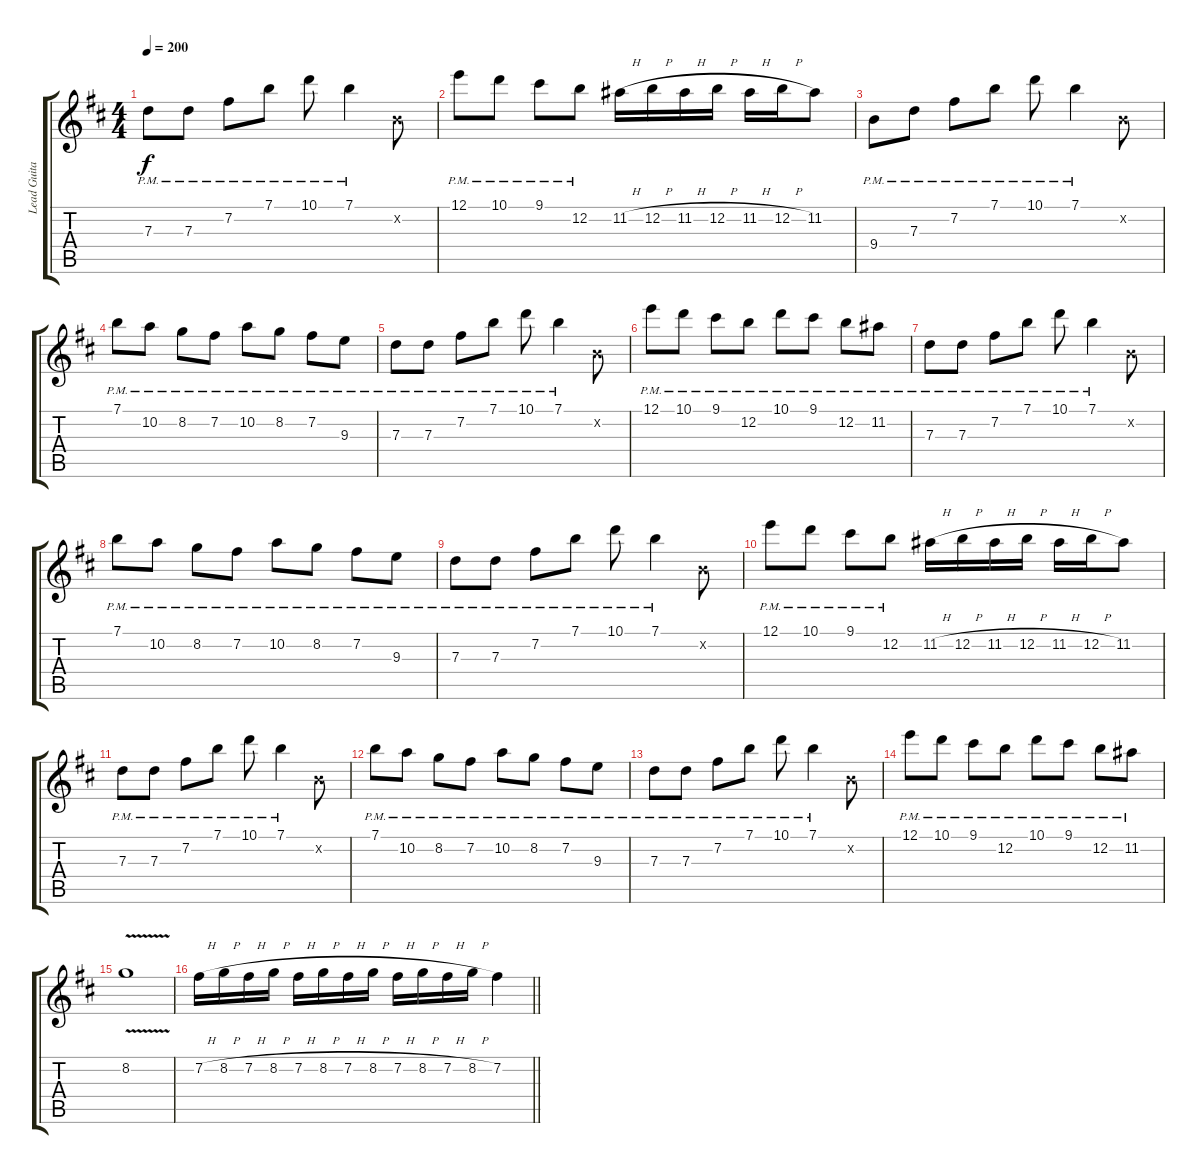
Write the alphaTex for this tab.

\track ("Lead Guitar 1" "Lead Guita") {instrument distortionguitar}
\staff {score tabs}
\tuning (E4 B3 G3 D3 A2 E2) {hide}
\ts (4 4)
\tempo 200
\clef g2
\ks bminor
7.3{pm}.8{dy f} 7.3{pm}.8 7.2{pm}.8 7.1{pm}.8 10.1{pm}.8 7.1{pm}.4 0.2{x}.8 |
12.1{pm}.8 10.1{pm}.8 9.1{pm}.8 12.2{pm}.8 11.2{h}.16 12.2{h}.16 11.2{h}.16 12.2{h}.16 11.2{h}.16 12.2{h}.16 11.2.8 |
9.4{pm}.8 7.3{pm}.8 7.2{pm}.8 7.1{pm}.8 10.1{pm}.8 7.1{pm}.4 0.2{x}.8 |
7.1{pm}.8 10.2{pm}.8 8.2{pm}.8 7.2{pm}.8 10.2{pm}.8 8.2{pm}.8 7.2{pm}.8 9.3{pm}.8 |
7.3{pm}.8 7.3{pm}.8 7.2{pm}.8 7.1{pm}.8 10.1{pm}.8 7.1{pm}.4 0.2{x}.8 |
12.1{pm}.8 10.1{pm}.8 9.1{pm}.8 12.2{pm}.8 10.1{pm}.8 9.1{pm}.8 12.2{pm}.8 11.2{pm}.8 |
7.3{pm}.8 7.3{pm}.8 7.2{pm}.8 7.1{pm}.8 10.1{pm}.8 7.1{pm}.4 0.2{x}.8 |
7.1{pm}.8 10.2{pm}.8 8.2{pm}.8 7.2{pm}.8 10.2{pm}.8 8.2{pm}.8 7.2{pm}.8 9.3{pm}.8 |
7.3{pm}.8 7.3{pm}.8 7.2{pm}.8 7.1{pm}.8 10.1{pm}.8 7.1{pm}.4 0.2{x}.8 |
12.1{pm}.8 10.1{pm}.8 9.1{pm}.8 12.2{pm}.8 11.2{h}.16 12.2{h}.16 11.2{h}.16 12.2{h}.16 11.2{h}.16 12.2{h}.16 11.2.8 |
7.3{pm}.8 7.3{pm}.8 7.2{pm}.8 7.1{pm}.8 10.1{pm}.8 7.1{pm}.4 0.2{x}.8 |
7.1{pm}.8 10.2{pm}.8 8.2{pm}.8 7.2{pm}.8 10.2{pm}.8 8.2{pm}.8 7.2{pm}.8 9.3{pm}.8 |
7.3{pm}.8 7.3{pm}.8 7.2{pm}.8 7.1{pm}.8 10.1{pm}.8 7.1{pm}.4 0.2{x}.8 |
12.1{pm}.8 10.1{pm}.8 9.1{pm}.8 12.2{pm}.8 10.1{pm}.8 9.1{pm}.8 12.2{pm}.8 11.2{pm}.8 |
8.2{v}.1 |
\barLineRight lightlight
7.2{h}.16 8.2{h}.16 7.2{h}.16 8.2{h}.16 7.2{h}.16 8.2{h}.16 7.2{h}.16 8.2{h}.16 7.2{h}.16 8.2{h}.16 7.2{h}.16 8.2{h}.16 7.2.4
